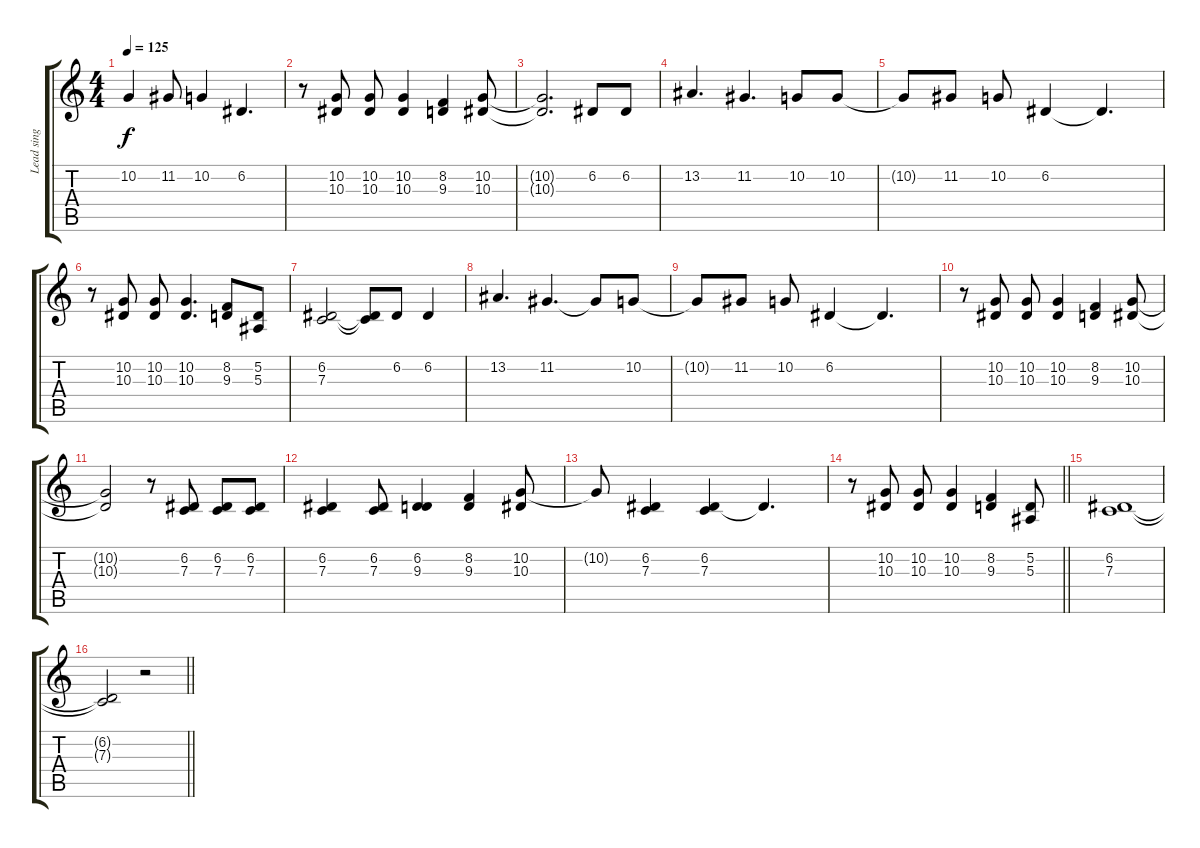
\track ("Lead sing" "Lead sing") {instrument pad1newage}
\staff {score tabs}
\tuning (D4 A3 F3 C3 G2 C2) {hide}
\ts (4 4)
\tempo 125
\clef g2
\ks c
10.2{t}.4{dy f} 11.2.8 10.2.4 6.2.4{d} |
r.8 (10.2 10.3).8 (10.2 10.3).8 (10.2 10.3).4 (8.2 9.3).4 (10.2 10.3).8 |
(10.2{t} 10.3{t}).2{d} 6.2.8 6.2.8 |
13.2.4{d} 11.2.4{d} 10.2.8 10.2.8 |
10.2{t}.8 11.2.8 10.2.8 6.2.4 6.2{t}.4{d} |
r.8 (10.2 10.3).8 (10.2 10.3).8 (10.2 10.3).4{d} (8.2 9.3).8 (5.2 5.3).8 |
(6.2 7.3).2 (6.2{t} 7.3{t}).8 6.2.8 6.2.4 |
13.2.4{d} 11.2.4{d} 11.2{t}.8 10.2.8 |
10.2{t}.8 11.2.8 10.2.8 6.2.4 6.2{t}.4{d} |
r.8 (10.2 10.3).8 (10.2 10.3).8 (10.2 10.3).4 (8.2 9.3).4 (10.2 10.3).8 |
(10.2{t} 10.3{t}).2 r.8 (6.2 7.3).8 (6.2 7.3).8 (6.2 7.3).8 |
(6.2 7.3).4 (6.2 7.3).8 (6.2 9.3).4 (8.2 9.3).4 (10.2 10.3).8 |
10.2{t}.8 (6.2 7.3).4 (6.2 7.3).4 6.2{t}.4{d} |
\barLineRight lightlight
r.8 (10.2 10.3).8 (10.2 10.3).8 (10.2 10.3).4 (8.2 9.3).4 (5.2 5.3).8 |
(6.2 7.3).1 |
\barLineRight lightlight
(6.2{t} 7.3{t}).2 r.2
